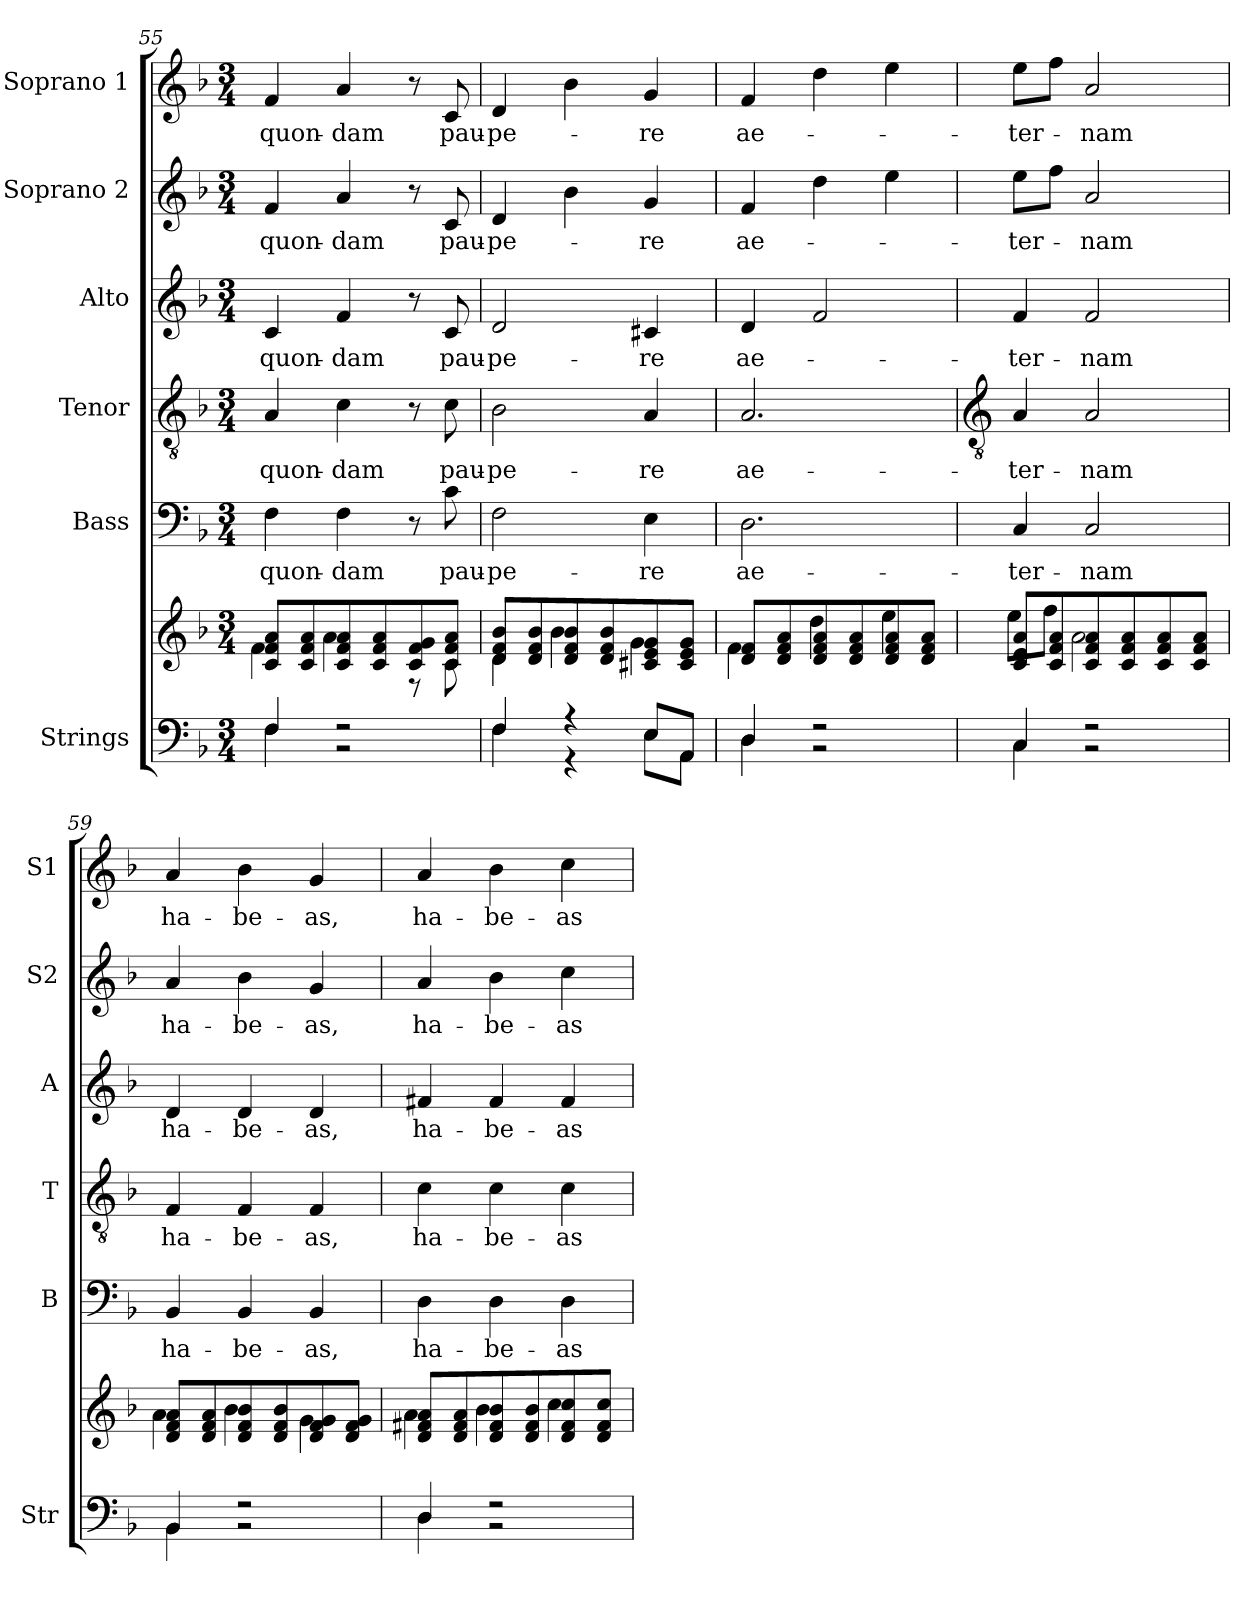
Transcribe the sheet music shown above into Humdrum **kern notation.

**kern	**kern	**kern	**text	**kern	**text	**kern	**text	**kern	**text	**kern	**text
*part6	*part6	*part5	*part5	*part4	*part4	*part3	*part3	*part2	*part2	*part1	*part1
*staff7	*staff6	*staff5	*staff5	*staff4	*staff4	*staff3	*staff3	*staff2	*staff2	*staff1	*staff1
*I"Strings	*	*I"Bass	*	*I"Tenor	*	*I"Alto	*	*I"Soprano 2	*	*I"Soprano 1	*
*I'Str	*	*I'B	*	*I'T	*	*I'A	*	*I'S2	*	*I'S1	*
*clefF4	*clefG2	*clefF4	*	*clefGv2	*	*clefG2	*	*clefG2	*	*clefG2	*
*k[b-]	*k[b-]	*k[b-]	*	*k[b-]	*	*k[b-]	*	*k[b-]	*	*k[b-]	*
*F:	*F:	*F:	*	*F:	*	*F:	*	*F:	*	*F:	*
*M3/4	*M3/4	*M3/4	*	*M3/4	*	*M3/4	*	*M3/4	*	*M3/4	*
=55	=55	=55	=55	=55	=55	=55	=55	=55	=55	=55	=55
*^	*^	*	*	*	*	*	*	*	*	*	*
!	!	!	!	!	!LO:LY:b	!	!LO:LY:b	!	!LO:LY:b	!	!LO:LY:b	!	!LO:LY:b
4F/	4F\	8c/ 8f/ 8a/L	4f\	4F	quon-	4A	quon-	4c	quon-	4f	quon-	4f	quon-
.	.	8c/ 8f/ 8a/	.	.	.	.	.	.	.	.	.	.	.
!	!	!	!	!	!LO:LY:b	!	!LO:LY:b	!	!LO:LY:b	!	!LO:LY:b	!	!LO:LY:b
2r	2r	8c/ 8f/ 8a/	4a\	4F	-dam	4c	-dam	4f	-dam	4a	-dam	4a	-dam
.	.	8c/ 8f/ 8a/	.	.	.	.	.	.	.	.	.	.	.
.	.	8c/ 8f/ 8g/	8r	8r	.	8r	.	8r	.	8r	.	8r	.
!	!	!	!	!	!LO:LY:b	!	!LO:LY:b	!	!LO:LY:b	!	!LO:LY:b	!	!LO:LY:b
.	.	8c/ 8f/ 8a/J	8c\	8c	pau-	8c	pau-	8c	pau-	8c	pau-	8c	pau-
=56	=56	=56	=56	=56	=56	=56	=56	=56	=56	=56	=56	=56	=56
!	!	!	!	!	!LO:LY:b	!	!LO:LY:b	!	!LO:LY:b	!	!LO:LY:b	!	!LO:LY:b
4F/	4F\	8d/ 8f/ 8b-/L	4d\	2F	-pe-	2B-	-pe-	2d	-pe-	4d	-pe-	4d	-pe-
.	.	8d/ 8f/ 8b-/	.	.	.	.	.	.	.	.	.	.	.
4r	4r	8d/ 8f/ 8b-/	4b-\	.	.	.	.	.	.	4b-	.	4b-	.
.	.	8d/ 8f/ 8b-/	.	.	.	.	.	.	.	.	.	.	.
!	!	!	!	!	!LO:LY:b	!	!LO:LY:b	!	!LO:LY:b	!	!LO:LY:b	!	!LO:LY:b
8E/L	8E\L	8c#X/ 8e/ 8g/	4g\	4E	-re	4A	-re	4c#X	-re	4g	-re	4g	-re
8AA/J	8AA\J	8c#/ 8e/ 8g/J	.	.	.	.	.	.	.	.	.	.	.
=57	=57	=57	=57	=57	=57	=57	=57	=57	=57	=57	=57	=57	=57
!	!	!	!	!	!LO:LY:b	!	!LO:LY:b	!	!LO:LY:b	!	!LO:LY:b	!	!LO:LY:b
4D/	4D\	8d/ 8f/L	4f\	2.D	ae-	2.A	ae-	4d	ae-	4f	ae-	4f	ae-
.	.	8d/ 8f/ 8a/	.	.	.	.	.	.	.	.	.	.	.
2r	2r	8d/ 8f/ 8a/	4dd\	.	.	.	.	2f	.	4dd	.	4dd	.
.	.	8d/ 8f/ 8a/	.	.	.	.	.	.	.	.	.	.	.
.	.	8d/ 8f/ 8a/	4ee\	.	.	.	.	.	.	4ee	.	4ee	.
.	.	8d/ 8f/ 8a/J	.	.	.	.	.	.	.	.	.	.	.
!!LO:LB:g=z
=58	=58	=58	=58	=58	=58	=58	=58	=58	=58	=58	=58	=58	=58
*	*	*	*	*	*	*clefGv2	*	*	*	*	*	*	*
!	!	!	!	!	!LO:LY:b	!	!LO:LY:b	!	!LO:LY:b	!	!LO:LY:b	!	!LO:LY:b
4C/	4C\	8c/ 8e/ 8a/L	8ee\L	4C	-ter-	4A	-ter-	4f	-ter-	8eeL	-ter-	8eeL	-ter-
.	.	8c/ 8f/ 8a/	8ff\J	.	.	.	.	.	.	8ffJ	.	8ffJ	.
!	!	!	!	!	!LO:LY:b	!	!LO:LY:b	!	!LO:LY:b	!	!LO:LY:b	!	!LO:LY:b
2r	2r	8c/ 8f/ 8a/	2a\	2C	-nam	2A	-nam	2f	-nam	2a	-nam	2a	-nam
.	.	8c/ 8f/ 8a/	.	.	.	.	.	.	.	.	.	.	.
.	.	8c/ 8f/ 8a/	.	.	.	.	.	.	.	.	.	.	.
.	.	8c/ 8f/ 8a/J	.	.	.	.	.	.	.	.	.	.	.
=59	=59	=59	=59	=59	=59	=59	=59	=59	=59	=59	=59	=59	=59
!	!	!	!	!	!LO:LY:b	!	!LO:LY:b	!	!LO:LY:b	!	!LO:LY:b	!	!LO:LY:b
4BB-/	4BB-\	8d/ 8f/ 8a/L	4a\	4BB-	ha-	4F	ha-	4d	ha-	4a	ha-	4a	ha-
.	.	8d/ 8f/ 8a/	.	.	.	.	.	.	.	.	.	.	.
!	!	!	!	!	!LO:LY:b	!	!LO:LY:b	!	!LO:LY:b	!	!LO:LY:b	!	!LO:LY:b
2r	2r	8d/ 8f/ 8b-/	4b-\	4BB-	-be-	4F	-be-	4d	-be-	4b-	-be-	4b-	-be-
.	.	8d/ 8f/ 8b-/	.	.	.	.	.	.	.	.	.	.	.
!	!	!	!	!	!LO:LY:b	!	!LO:LY:b	!	!LO:LY:b	!	!LO:LY:b	!	!LO:LY:b
.	.	8d/ 8f/ 8g/	4g\	4BB-	-as,	4F	-as,	4d	-as,	4g	-as,	4g	-as,
.	.	8d/ 8f/ 8g/J	.	.	.	.	.	.	.	.	.	.	.
=60	=60	=60	=60	=60	=60	=60	=60	=60	=60	=60	=60	=60	=60
!	!	!	!	!	!LO:LY:b	!	!LO:LY:b	!	!LO:LY:b	!	!LO:LY:b	!	!LO:LY:b
4D/	4D\	8d/ 8f#X/ 8a/L	4a\	4D	ha-	4c	ha-	4f#X	ha-	4a	ha-	4a	ha-
.	.	8d/ 8f#/ 8a/	.	.	.	.	.	.	.	.	.	.	.
!	!	!	!	!	!LO:LY:b	!	!LO:LY:b	!	!LO:LY:b	!	!LO:LY:b	!	!LO:LY:b
2r	2r	8d/ 8f#/ 8b-/	4b-\	4D	-be-	4c	-be-	4f#	-be-	4b-	-be-	4b-	-be-
.	.	8d/ 8f#/ 8b-/	.	.	.	.	.	.	.	.	.	.	.
!	!	!	!	!	!LO:LY:b	!	!LO:LY:b	!	!LO:LY:b	!	!LO:LY:b	!	!LO:LY:b
.	.	8d/ 8f#/ 8cc/	4cc\	4D	-as	4c	-as	4f#	-as	4cc	-as	4cc	-as
.	.	8d/ 8f#/ 8cc/J	.	.	.	.	.	.	.	.	.	.	.
*v	*v	*	*	*	*	*	*	*	*	*	*	*	*
*	*v	*v	*	*	*	*	*	*	*	*	*	*
=	=	=	=	=	=	=	=	=	=	=	=
*-	*-	*-	*-	*-	*-	*-	*-	*-	*-	*-	*-
